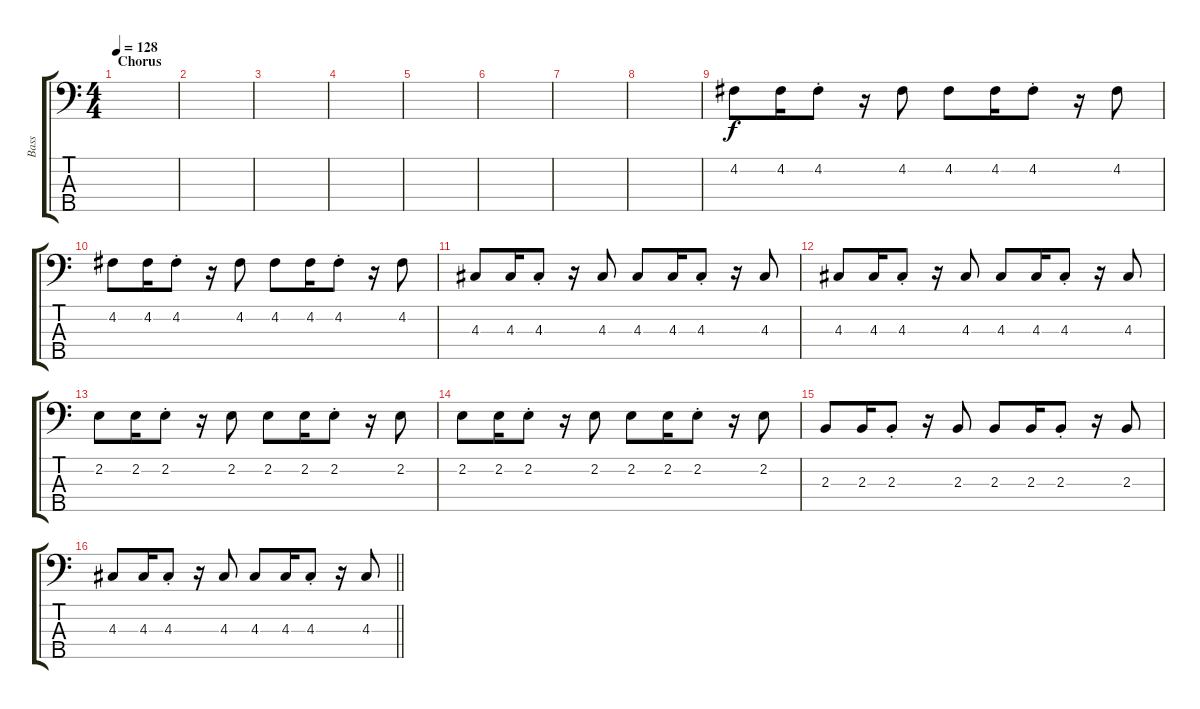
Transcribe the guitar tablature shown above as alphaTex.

\track ("Bass" "Bass") {instrument electricbassfinger}
\staff {score tabs}
\tuning (G2 D2 A1 E1 B0) {hide}
\ts (4 4)
\section ("" "Chorus")
\tempo 128
\clef f4
\ks c
|
|
|
|
|
|
|
|
4.2.8{volume 12 instrument electricbassfinger} 4.2.16 4.2{st}.8 r.16 4.2.8 4.2.8 4.2.16 4.2{st}.8 r.16 4.2.8 |
4.2.8 4.2.16 4.2{st}.8 r.16 4.2.8 4.2.8 4.2.16 4.2{st}.8 r.16 4.2.8 |
4.3.8 4.3.16 4.3{st}.8 r.16 4.3.8 4.3.8 4.3.16 4.3{st}.8 r.16 4.3.8 |
4.3.8 4.3.16 4.3{st}.8 r.16 4.3.8 4.3.8 4.3.16 4.3{st}.8 r.16 4.3.8 |
2.2.8 2.2.16 2.2{st}.8 r.16 2.2.8 2.2.8 2.2.16 2.2{st}.8 r.16 2.2.8 |
2.2.8 2.2.16 2.2{st}.8 r.16 2.2.8 2.2.8 2.2.16 2.2{st}.8 r.16 2.2.8 |
2.3.8 2.3.16 2.3{st}.8 r.16 2.3.8 2.3.8 2.3.16 2.3{st}.8 r.16 2.3.8 |
\barLineRight lightlight
4.3.8 4.3.16 4.3{st}.8 r.16 4.3.8 4.3.8 4.3.16 4.3{st}.8 r.16 4.3.8
